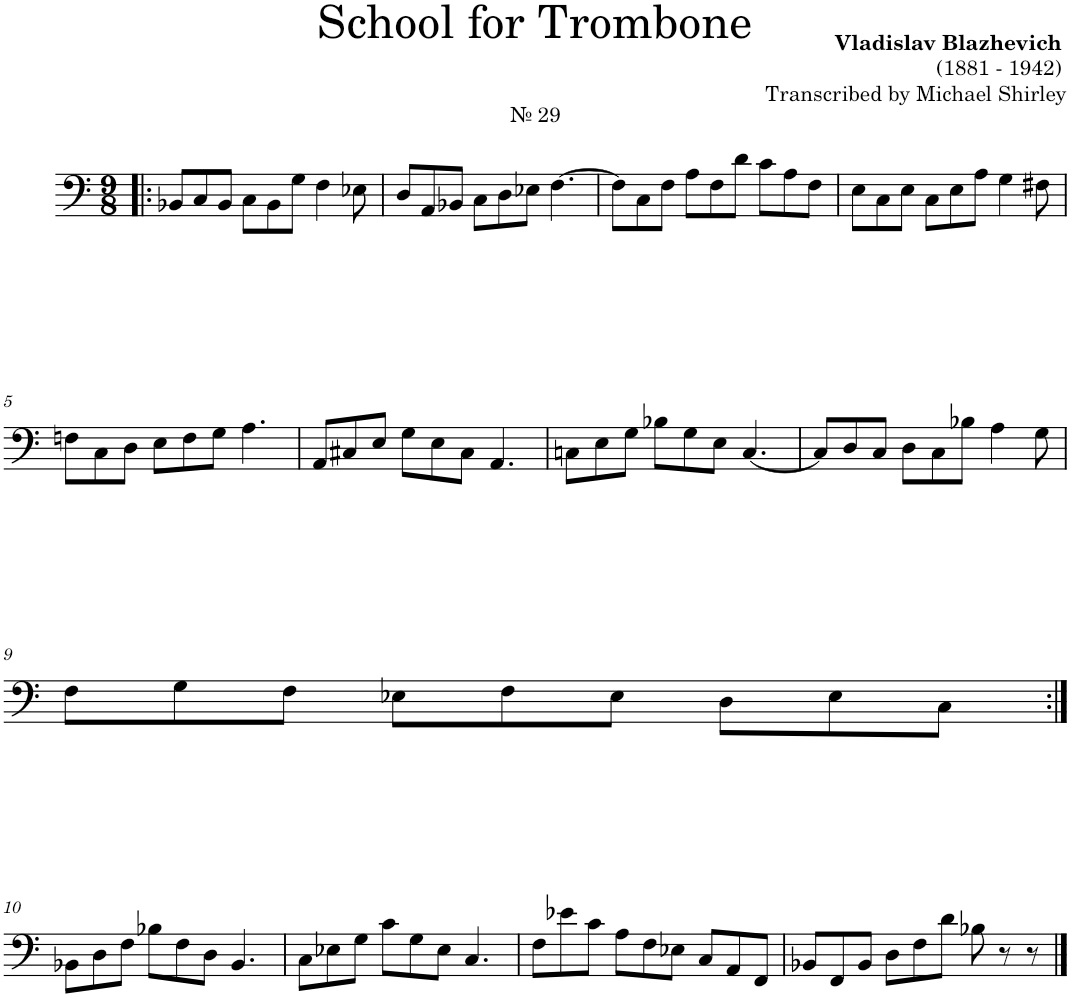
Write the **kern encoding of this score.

**kern
*part1
*staff1
*I"Trombone
*I'Tbn.
*clefF4
*k[]
*M9/8
=1!|:
!LO:TX:a:t=№ 29
8BB-X/L
8C/
8BB-/J
8C\L
8BB-\
8G\J
4F\
8E-X\
=2
8D/L
8AA/
8BB-X/J
8C\L
8D\
8E-X\J
[4.F\
=3
8F\L]
8C\
8F\J
8A\L
8F\
8d\J
8c\L
8A\
8F\J
=4
8E\L
8C\
8E\J
8C\L
8E\
8A\J
4G\
8F#X\
!!LO:LB:g=z
=5
8Fn\L
8C\
8D\J
8E\L
8F\
8G\J
4.A\
=6
8AA/L
8C#X/
8E/J
8G\L
8E\
8C#\J
4.AA/
=7
8Cn\L
8E\
8G\J
8B-X\L
8G\
8E\J
[4.C/
=8
8C/L]
8D/
8C/J
8D\L
8C\
8B-X\J
4A\
8G\
!!LO:LB:g=z
=9
8F\L
8G\
8F\J
8E-X\L
8F\
8E-\J
8D\L
8E-\
8C\J
!!LO:LB:g=z
=10:|!
8BB-X\L
8D\
8F\J
8B-X\L
8F\
8D\J
4.BB-/
=11
8C\L
8E-X\
8G\J
8c\L
8G\
8E-\J
4.C/
=12
8F\L
8e-X\
8c\J
8A\L
8F\
8E-X\J
8C/L
8AA/
8FF/J
=13
8BB-X/L
8FF/
8BB-/J
8D\L
8F\
8d\J
8B-X\
8r
8r
==
*-
